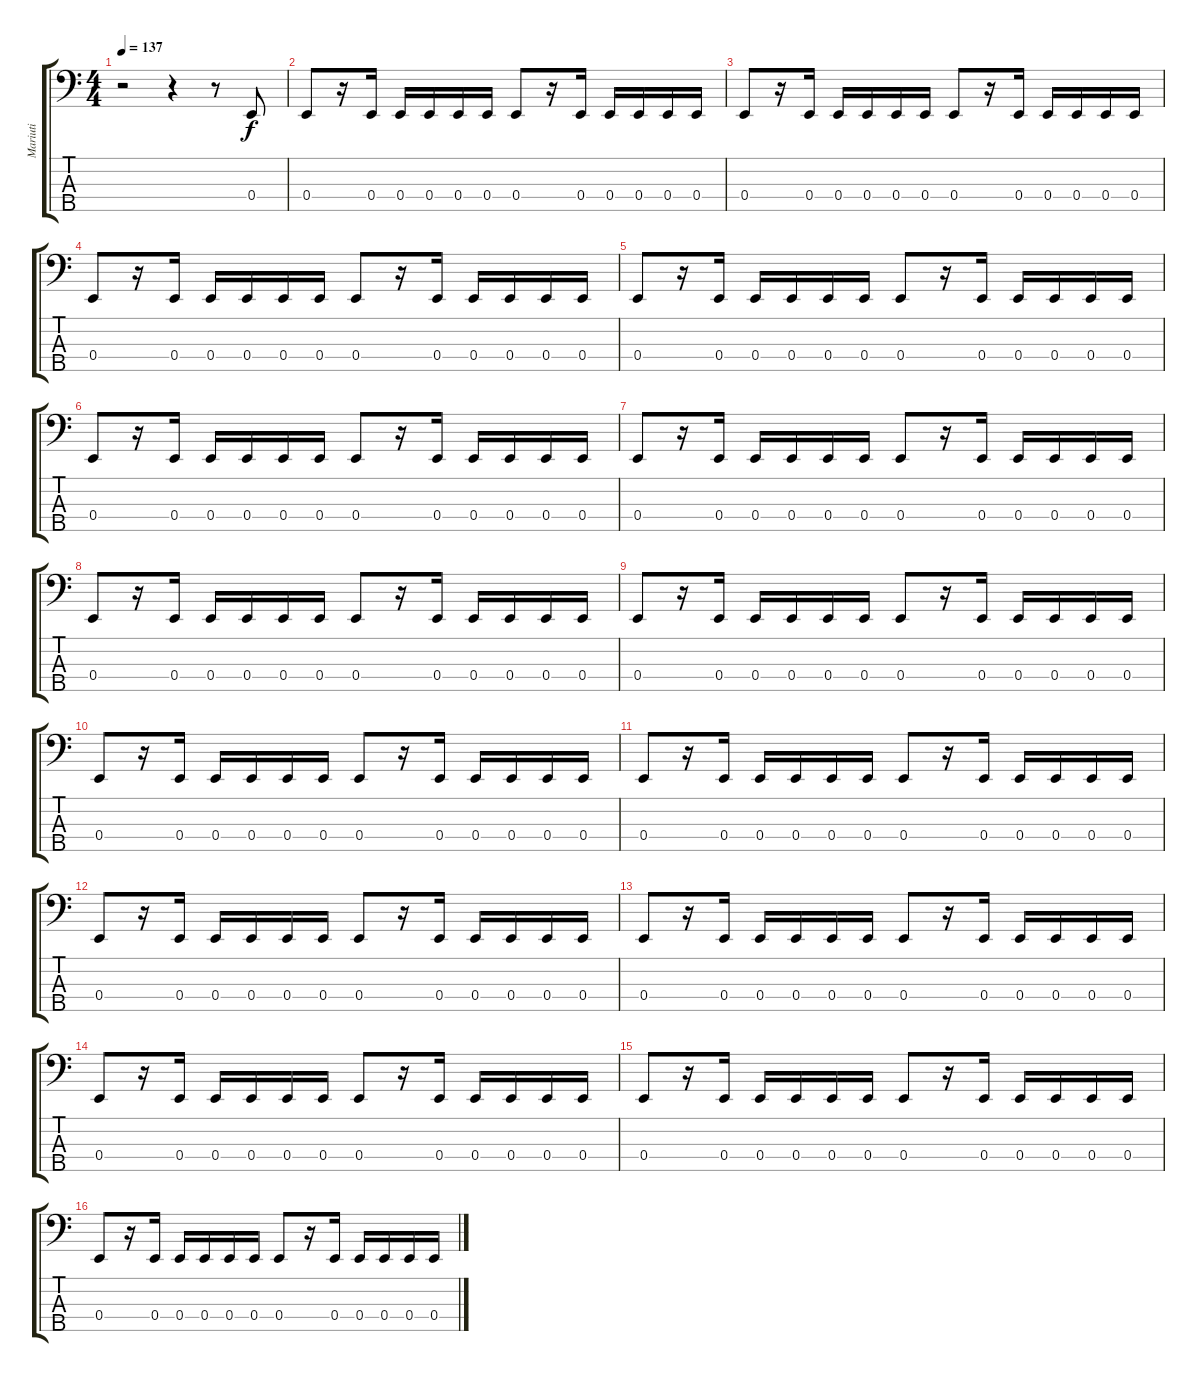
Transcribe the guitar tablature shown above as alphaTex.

\track ("Mariuti" "Mariuti") {instrument electricbasspick}
\staff {score tabs}
\tuning (G2 D2 A1 E1 B0) {hide}
\ts (4 4)
\tempo 137
\clef f4
\ks c
r.2{dy f instrument electricbasspick} r.4 r.8 0.4.8 |
0.4.8 r.16 0.4.16 0.4.16 0.4.16 0.4.16 0.4.16 0.4.8 r.16 0.4.16 0.4.16 0.4.16 0.4.16 0.4.16 |
0.4.8 r.16 0.4.16 0.4.16 0.4.16 0.4.16 0.4.16 0.4.8 r.16 0.4.16 0.4.16 0.4.16 0.4.16 0.4.16 |
0.4.8 r.16 0.4.16 0.4.16 0.4.16 0.4.16 0.4.16 0.4.8 r.16 0.4.16 0.4.16 0.4.16 0.4.16 0.4.16 |
0.4.8 r.16 0.4.16 0.4.16 0.4.16 0.4.16 0.4.16 0.4.8 r.16 0.4.16 0.4.16 0.4.16 0.4.16 0.4.16 |
0.4.8 r.16 0.4.16 0.4.16 0.4.16 0.4.16 0.4.16 0.4.8 r.16 0.4.16 0.4.16 0.4.16 0.4.16 0.4.16 |
0.4.8 r.16 0.4.16 0.4.16 0.4.16 0.4.16 0.4.16 0.4.8 r.16 0.4.16 0.4.16 0.4.16 0.4.16 0.4.16 |
0.4.8 r.16 0.4.16 0.4.16 0.4.16 0.4.16 0.4.16 0.4.8 r.16 0.4.16 0.4.16 0.4.16 0.4.16 0.4.16 |
0.4.8 r.16 0.4.16 0.4.16 0.4.16 0.4.16 0.4.16 0.4.8 r.16 0.4.16 0.4.16 0.4.16 0.4.16 0.4.16 |
0.4.8 r.16 0.4.16 0.4.16 0.4.16 0.4.16 0.4.16 0.4.8 r.16 0.4.16 0.4.16 0.4.16 0.4.16 0.4.16 |
0.4.8 r.16 0.4.16 0.4.16 0.4.16 0.4.16 0.4.16 0.4.8 r.16 0.4.16 0.4.16 0.4.16 0.4.16 0.4.16 |
0.4.8 r.16 0.4.16 0.4.16 0.4.16 0.4.16 0.4.16 0.4.8 r.16 0.4.16 0.4.16 0.4.16 0.4.16 0.4.16 |
0.4.8 r.16 0.4.16 0.4.16 0.4.16 0.4.16 0.4.16 0.4.8 r.16 0.4.16 0.4.16 0.4.16 0.4.16 0.4.16 |
0.4.8 r.16 0.4.16 0.4.16 0.4.16 0.4.16 0.4.16 0.4.8 r.16 0.4.16 0.4.16 0.4.16 0.4.16 0.4.16 |
0.4.8 r.16 0.4.16 0.4.16 0.4.16 0.4.16 0.4.16 0.4.8 r.16 0.4.16 0.4.16 0.4.16 0.4.16 0.4.16 |
0.4.8 r.16 0.4.16 0.4.16 0.4.16 0.4.16 0.4.16 0.4.8 r.16 0.4.16 0.4.16 0.4.16 0.4.16 0.4.16
